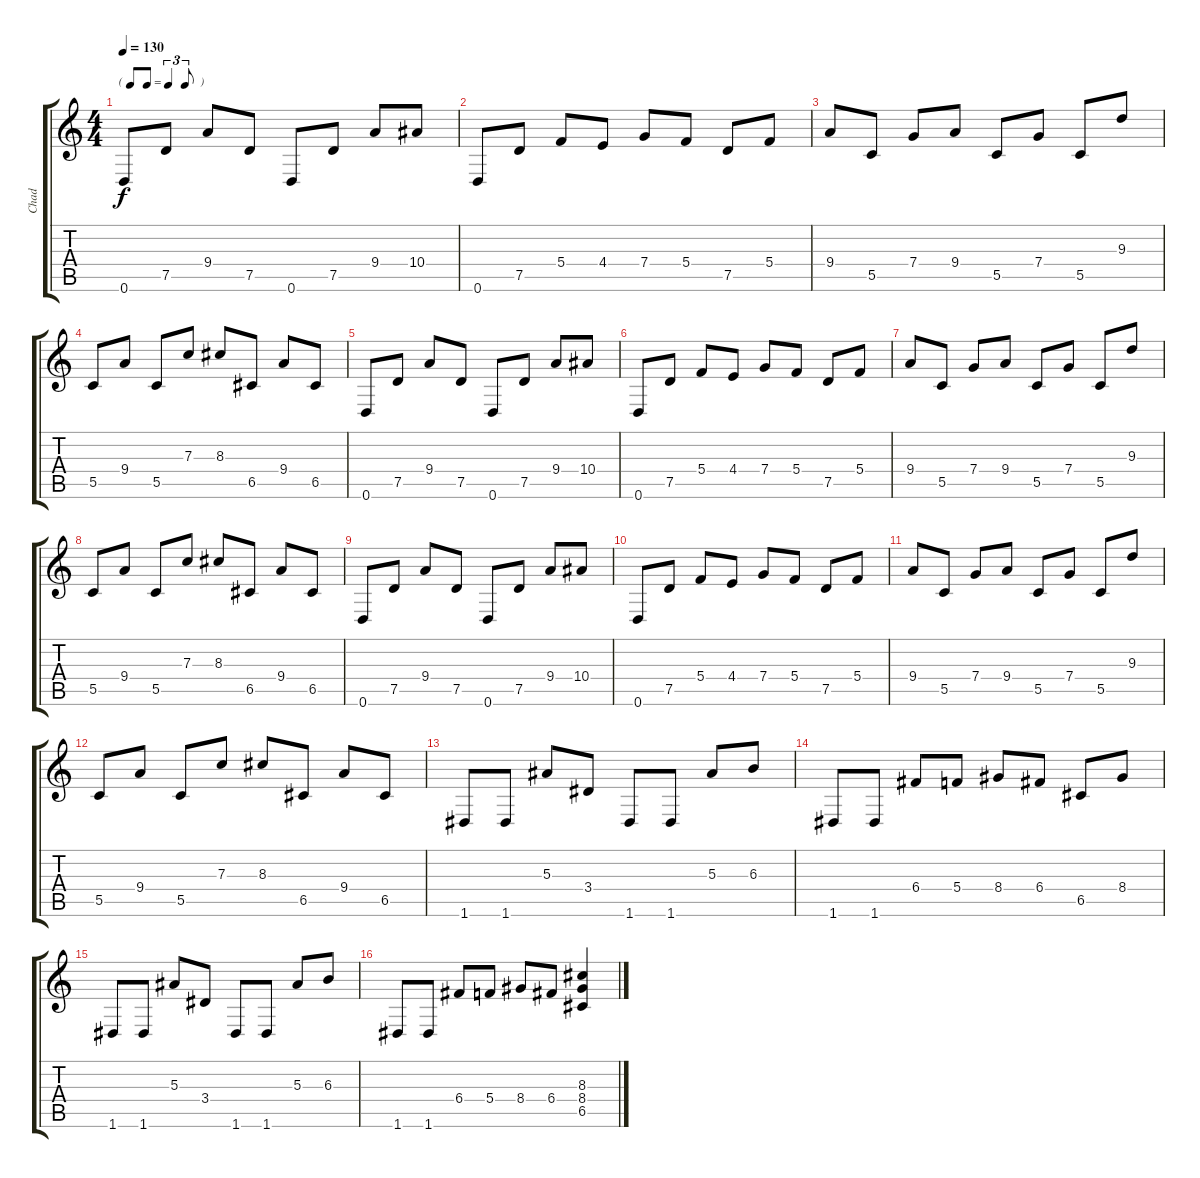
\track ("Chad" "Chad") {instrument overdrivenguitar}
\staff {score tabs}
\tuning (D4 A3 F3 C3 G2 D2) {hide}
\ts (4 4)
\tf triplet8th
\tempo 130
\clef g2
\ks c
0.6.8{dy f} 7.5.8 9.4.8 7.5.8 0.6.8 7.5.8 9.4.8 10.4.8 |
0.6.8 7.5.8 5.4.8 4.4.8 7.4.8 5.4.8 7.5.8 5.4.8 |
9.4.8 5.5.8 7.4.8 9.4.8 5.5.8 7.4.8 5.5.8 9.3.8 |
5.5.8 9.4.8 5.5.8 7.3.8 8.3.8 6.5.8 9.4.8 6.5.8 |
0.6.8 7.5.8 9.4.8 7.5.8 0.6.8 7.5.8 9.4.8 10.4.8 |
0.6.8 7.5.8 5.4.8 4.4.8 7.4.8 5.4.8 7.5.8 5.4.8 |
9.4.8 5.5.8 7.4.8 9.4.8 5.5.8 7.4.8 5.5.8 9.3.8 |
5.5.8 9.4.8 5.5.8 7.3.8 8.3.8 6.5.8 9.4.8 6.5.8 |
0.6.8 7.5.8 9.4.8 7.5.8 0.6.8 7.5.8 9.4.8 10.4.8 |
0.6.8 7.5.8 5.4.8 4.4.8 7.4.8 5.4.8 7.5.8 5.4.8 |
9.4.8 5.5.8 7.4.8 9.4.8 5.5.8 7.4.8 5.5.8 9.3.8 |
5.5.8 9.4.8 5.5.8 7.3.8 8.3.8 6.5.8 9.4.8 6.5.8 |
1.6.8 1.6.8 5.3.8 3.4.8 1.6.8 1.6.8 5.3.8 6.3.8 |
1.6.8 1.6.8 6.4.8 5.4.8 8.4.8 6.4.8 6.5.8 8.4.8 |
1.6.8 1.6.8 5.3.8 3.4.8 1.6.8 1.6.8 5.3.8 6.3.8 |
1.6.8 1.6.8 6.4.8 5.4.8 8.4.8 6.4.8 (8.3 8.4 6.5).4
